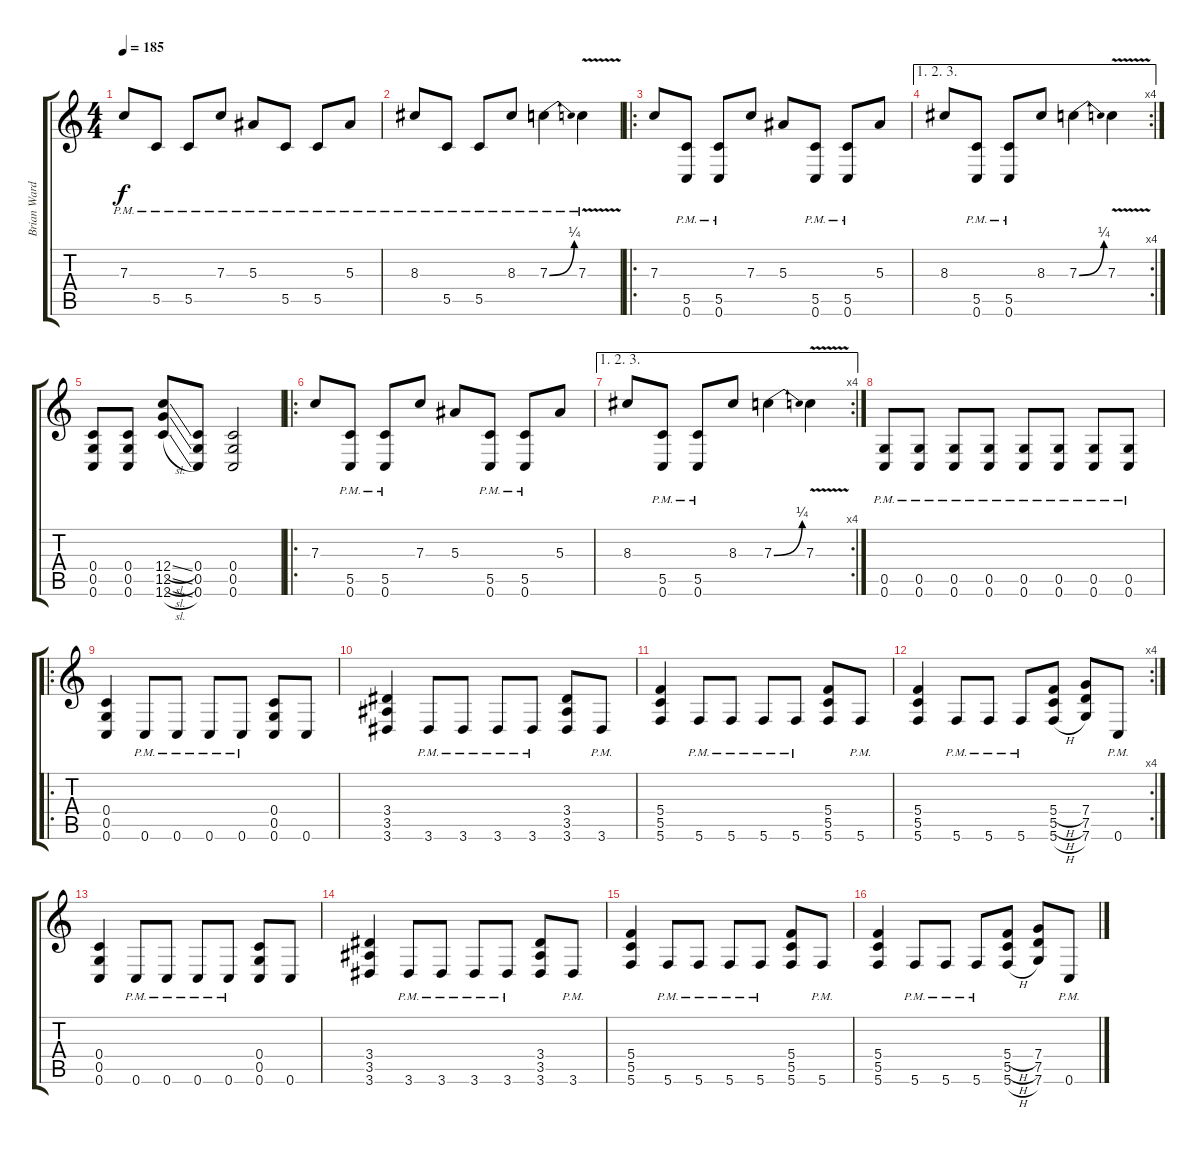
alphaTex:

\track ("Brian Ward" "Brian Ward") {instrument distortionguitar}
\staff {score tabs}
\tuning (D4 A3 F3 C3 G2 C2) {hide}
\ts (4 4)
\tempo 185
\clef g2
\ks c
7.3{pm}.8{dy f} 5.5{pm}.8 5.5{pm}.8 7.3{pm}.8 5.3{pm}.8 5.5{pm}.8 5.5{pm}.8 5.3{pm}.8 |
8.3{pm}.8 5.5{pm}.8 5.5{pm}.8 8.3{pm}.8 7.3{be (bend 0 0 60 1) pm}.4 7.3{v pm}.4 |
\ro
7.3.8 (5.5{pm} 0.6).8 (5.5{pm} 0.6).8 7.3.8 5.3.8 (5.5{pm} 0.6).8 (5.5{pm} 0.6).8 5.3.8 |
\ae (1 2 3)
\rc 4
8.3.8 (5.5{pm} 0.6).8 (5.5{pm} 0.6).8 8.3.8 7.3{be (bend 0 0 60 1)}.4 7.3{v}.4 |
(0.4 0.5 0.6).8 (0.4 0.5 0.6).8 (12.4{sl} 12.5{sl} 12.6{sl}).8 (0.4 0.5 0.6).8 (0.4 0.5 0.6).2 |
\ro
7.3.8 (5.5{pm} 0.6).8 (5.5{pm} 0.6).8 7.3.8 5.3.8 (5.5{pm} 0.6).8 (5.5{pm} 0.6).8 5.3.8 |
\ae (1 2 3)
\rc 4
8.3.8 (5.5{pm} 0.6).8 (5.5{pm} 0.6).8 8.3.8 7.3{be (bend 0 0 60 1)}.4 7.3{v}.4 |
(0.5{pm} 0.6).8 (0.5{pm} 0.6).8 (0.5{pm} 0.6).8 (0.5{pm} 0.6).8 (0.5{pm} 0.6).8 (0.5{pm} 0.6).8 (0.5{pm} 0.6).8 (0.5{pm} 0.6).8 |
\ro
(0.4 0.5 0.6).4 0.6{pm}.8 0.6{pm}.8 0.6{pm}.8 0.6{pm}.8 (0.4 0.5 0.6).8 0.6.8 |
(3.4 3.5 3.6).4 3.6{pm}.8 3.6{pm}.8 3.6{pm}.8 3.6{pm}.8 (3.4 3.5 3.6).8 3.6{pm}.8 |
(5.4 5.5 5.6).4 5.6{pm}.8 5.6{pm}.8 5.6{pm}.8 5.6{pm}.8 (5.4 5.5 5.6).8 5.6{pm}.8 |
\rc 4
(5.4 5.5 5.6).4 5.6{pm}.8 5.6{pm}.8 5.6{pm}.8 (5.4{h} 5.5{h} 5.6{h}).8 (7.4 7.5 7.6).8 0.6{pm}.8 |
(0.4 0.5 0.6).4 0.6{pm}.8 0.6{pm}.8 0.6{pm}.8 0.6{pm}.8 (0.4 0.5 0.6).8 0.6.8 |
(3.4 3.5 3.6).4 3.6{pm}.8 3.6{pm}.8 3.6{pm}.8 3.6{pm}.8 (3.4 3.5 3.6).8 3.6{pm}.8 |
(5.4 5.5 5.6).4 5.6{pm}.8 5.6{pm}.8 5.6{pm}.8 5.6{pm}.8 (5.4 5.5 5.6).8 5.6{pm}.8 |
(5.4 5.5 5.6).4 5.6{pm}.8 5.6{pm}.8 5.6{pm}.8 (5.4{h} 5.5{h} 5.6{h}).8 (7.4 7.5 7.6).8 0.6{pm}.8
